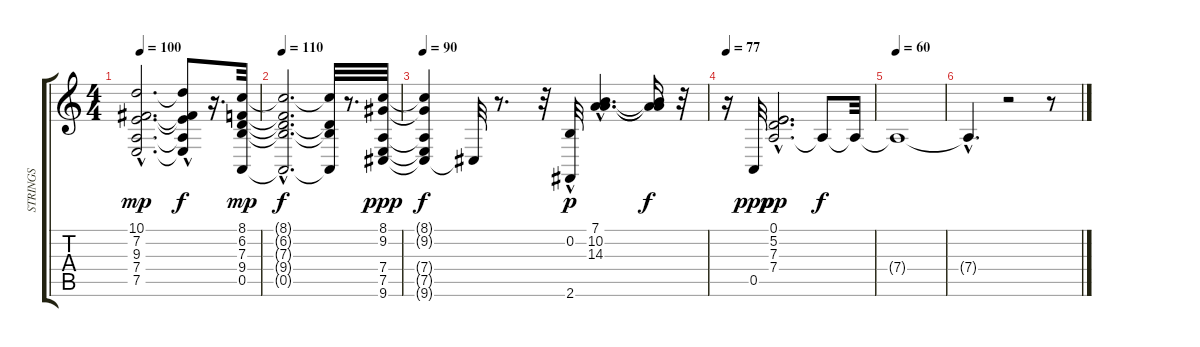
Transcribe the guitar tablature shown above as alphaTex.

\track ("STRINGS" "STRINGS") {instrument cello}
\staff {score tabs}
\tuning (E4 B3 G3 D3 A2 E2) {hide}
\ts (4 4)
\tempo 100
\clef g2
\ks c
(10.1{hac} 7.2{hac} 9.3{hac} 7.4{hac} 7.5{hac}).2{d dy mp} (10.1{t} 7.2{t} 9.3{hac t} 7.4{t} 7.5{t}).8{dy f} r.16{d} (8.1 6.2 7.3 9.4 0.5).32{dy mp} |
\tempo 110
(8.1{hac t} 6.2{hac t} 7.3{hac t} 9.4{hac t} 0.5{hac t}).2{d dy f} (8.1{t} 7.3{t} 9.4{t} 0.5{t}).32 r.8{d} (8.1 9.2 7.4 7.5 9.6).32{dy ppp} |
\tempo 90
(8.1{t} 9.2{t} 7.4{t} 7.5{t} 9.6{t}).4{dy f} 9.6{t}.32 r.8{d} r.32 (0.2{hac} 2.6{hac}).32{dy p} (7.1{hac} 10.2{hac} 14.3{hac}).4{d} (7.1{t} 10.2{t} 14.3{t}).16{dy f} r.32 |
\tempo 77
r.16 0.5.32{dy ppp} (0.1{hac} 5.2 7.3 7.4{hac}).2{d dy pp} 7.4{t}.8{dy f} 7.4{t}.32 |
\tempo 60
7.4{t}.1 |
7.4{hac t}.4{d} r.2 r.8
